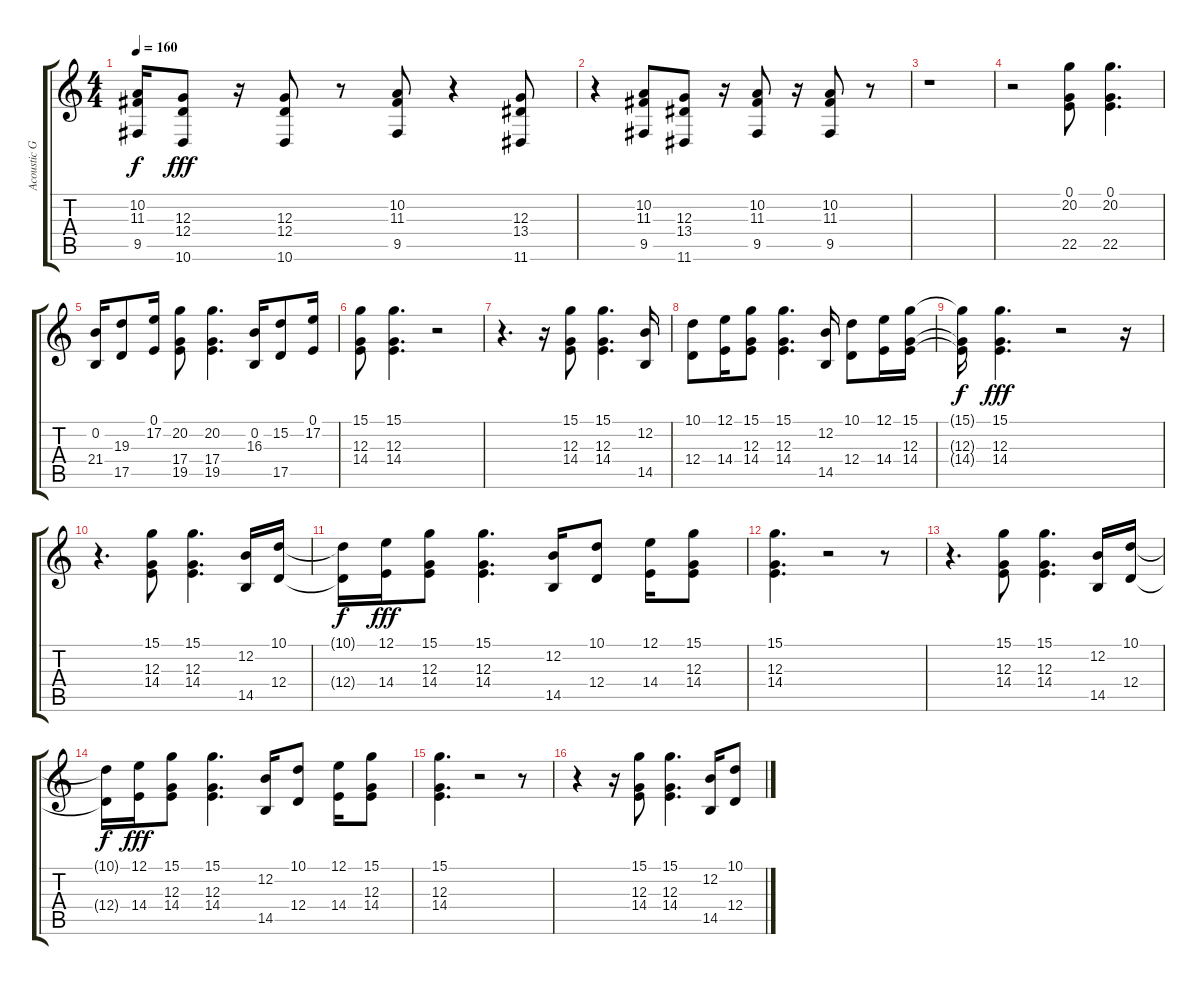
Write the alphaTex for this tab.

\track ("Acoustic Grand Piano" "Acoustic G") {instrument acousticgrandpiano}
\staff {score tabs}
\tuning (E4 B3 G3 D3 A2 E2) {hide}
\ts (4 4)
\tempo 160
\clef g2
\ks c
(10.2{t} 11.3{t} 9.5{t}).16{dy f} (12.3 12.4 10.6).8{dy fff} r.16 (12.3 12.4 10.6).8 r.8 (10.2 11.3 9.5).8 r.4 (12.3 13.4 11.6).8 |
r.4 (10.2 11.3 9.5).8 (12.3 13.4 11.6).8 r.16 (10.2 11.3 9.5).8 r.16 (10.2 11.3 9.5).8 r.8 |
r.1 |
r.2 (0.1 20.2 22.5).8 (0.1 20.2 22.5).4{d} |
(0.2 21.4).16 (19.3 17.5).8 (0.1 17.2).16 (20.2 17.4 19.5).8 (20.2 17.4 19.5).4{d} (0.2 16.3).16 (15.2 17.5).8 (0.1 17.2).16 |
(15.1 12.3 14.4).8 (15.1 12.3 14.4).4{d} r.2 |
r.4{d} r.16 (15.1 12.3 14.4).8 (15.1 12.3 14.4).4{d} (12.2 14.5).16 |
(10.1 12.4).8 (12.1 14.4).16 (15.1 12.3 14.4).8 (15.1 12.3 14.4).4{d} (12.2 14.5).16 (10.1 12.4).8 (12.1 14.4).16 (15.1 12.3 14.4).16 |
(15.1{t} 12.3{t} 14.4{t}).16{dy f} (15.1 12.3 14.4).4{d dy fff} r.2 r.16 |
r.4{d} (15.1 12.3 14.4).8 (15.1 12.3 14.4).4{d} (12.2 14.5).16 (10.1 12.4).16 |
(10.1{t} 12.4{t}).16{dy f} (12.1 14.4).16{dy fff} (15.1 12.3 14.4).8 (15.1 12.3 14.4).4{d} (12.2 14.5).16 (10.1 12.4).8 (12.1 14.4).16 (15.1 12.3 14.4).8 |
(15.1 12.3 14.4).4{d} r.2 r.8 |
r.4{d} (15.1 12.3 14.4).8 (15.1 12.3 14.4).4{d} (12.2 14.5).16 (10.1 12.4).16 |
(10.1{t} 12.4{t}).16{dy f} (12.1 14.4).16{dy fff} (15.1 12.3 14.4).8 (15.1 12.3 14.4).4{d} (12.2 14.5).16 (10.1 12.4).8 (12.1 14.4).16 (15.1 12.3 14.4).8 |
(15.1 12.3 14.4).4{d} r.2 r.8 |
r.4 r.16 (15.1 12.3 14.4).8 (15.1 12.3 14.4).4{d} (12.2 14.5).16 (10.1 12.4).8
